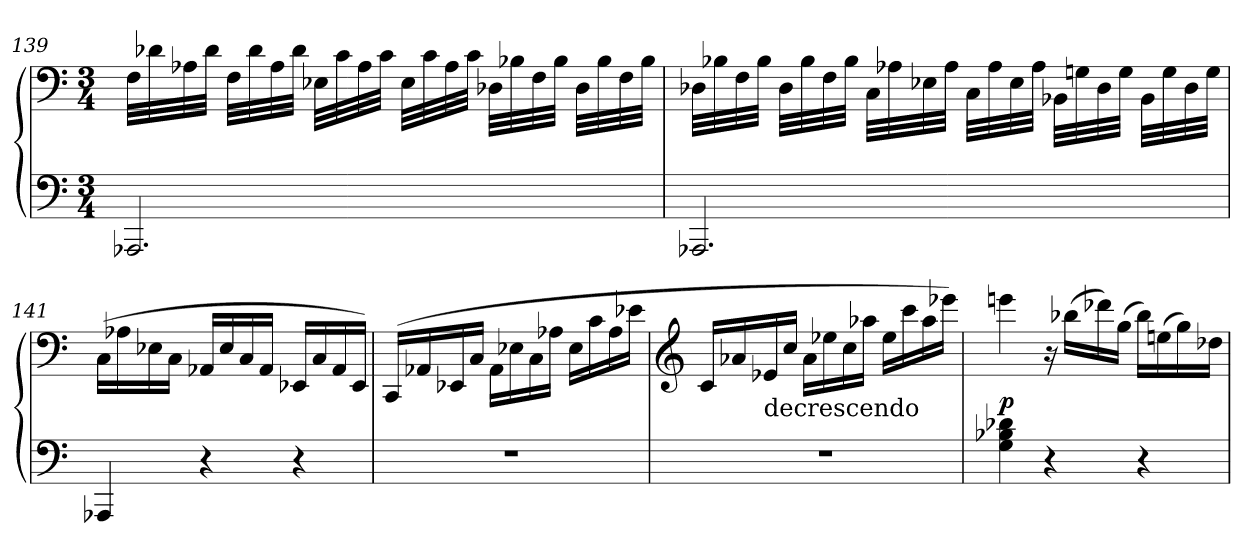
**kern	**kern	**dynam
*part1	*part1	*part1
*staff2	*staff1	*staff1/2
!!LO:LB:g=z
*clefF4	*clefF4	*
*k[]	*k[]	*
*M3/4	*M3/4	*
=139	=139	=139
2.AAA-X/	32F\LLL	.
.	32d-X\	.
.	32A-X\	.
.	32d-\JJJ	.
.	32F\LLL	.
.	32d-\	.
.	32A-\	.
.	32d-\JJJ	.
.	32E-X\LLL	.
.	32c\	.
.	32A-\	.
.	32c\JJJ	.
.	32E-\LLL	.
.	32c\	.
.	32A-\	.
.	32c\JJJ	.
.	32D-X\LLL	.
.	32B-X\	.
.	32F\	.
.	32B-\JJJ	.
.	32D-\LLL	.
.	32B-\	.
.	32F\	.
.	32B-\JJJ	.
!!LO:LB:g=z
=140	=140	=140
2.AAA-X/	32D-X\LLL	.
.	32B-X\	.
.	32F\	.
.	32B-\JJJ	.
.	32D-\LLL	.
.	32B-\	.
.	32F\	.
.	32B-\JJJ	.
.	32C\LLL	.
.	32A-X\	.
.	32E-X\	.
.	32A-\JJJ	.
.	32C\LLL	.
.	32A-\	.
.	32E-\	.
.	32A-\JJJ	.
.	32BB-X\LLL	.
.	32Gni\	.
.	32D-\	.
.	32G\JJJ	.
.	32BB-\LLL	.
.	32G\	.
.	32D-\	.
.	32G\JJJ	.
=141	=141	=141
4AAA-X/	(>16C\LL	.
.	16A-X\	.
.	16E-X\	.
.	16C\JJ	.
4r	16AA-X/LL	.
.	16E-/	.
.	16C/	.
.	16AA-/JJ	.
4r	16EE-X/LL	.
.	16C/	.
.	16AA-/	.
.	16EE-/JJ)	.
!!LO:PB:g=z
=142	=142	=142
2.r	(>16CC/LL	.
.	16AA-X/	.
.	16EE-X/	.
.	16C/JJ	.
.	16AA-\LL	.
.	16E-X\	.
.	16C\	.
.	16A-X\JJ	.
.	16E-\LL	.
.	16c\	.
.	16A-\	.
.	16e-X\JJ	.
=143	=143	=143
*	*clefG2	*
2.r	16c/LL	.
.	16a-X/	.
!	!LO:TX:b:t=decrescendo	!
.	16e-X/	.
.	16cc/JJ	.
.	16a-\LL	.
.	16ee-X\	.
.	16cc\	.
.	16aa-X\JJ	.
.	16ee-\LL	.
.	16ccc\	.
.	16aa-\	.
.	16eee-X\JJ)	.
=144	=144	=144
!	!	!LO:DY:a=2
4G\ 4B-X\ 4d-X\	4eeeni\	p
4r	16r	.
.	(>16bb-X\LL	.
.	16ddd-X\)	.
.	(>16gg\JJ	.
4r	16bb-\LL)	.
.	(>16eeni\	.
.	16gg\)	.
.	16dd-X\JJ	.
=	=	=
*-	*-	*-
